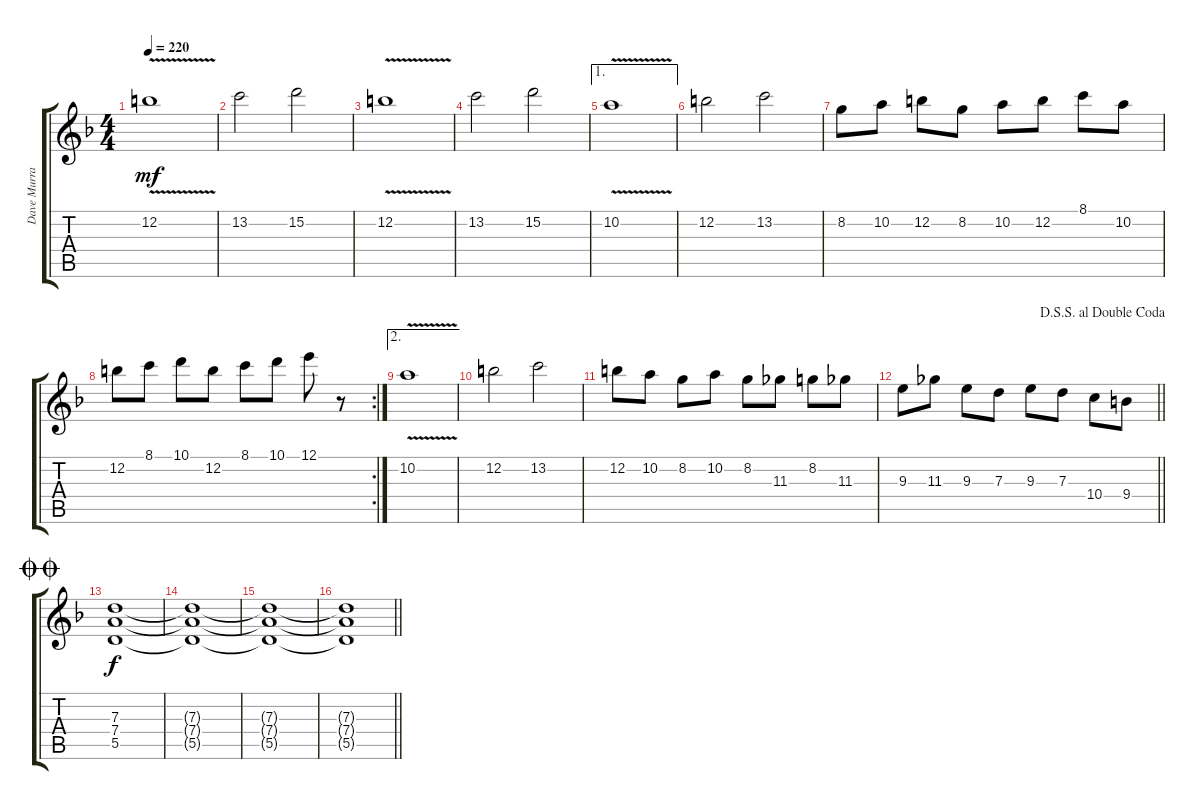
\track ("Dave Murray" "Dave Murra") {instrument distortionguitar}
\staff {score tabs}
\tuning (E4 B3 G3 D3 A2 E2) {hide}
\ts (4 4)
\tempo 220
\clef g2
\ks f
12.2{v}.1{dy mf} |
13.2.2 15.2.2 |
12.2{v}.1 |
13.2.2 15.2.2 |
\ae 1
10.2{v}.1 |
12.2.2 13.2.2 |
8.2.8 10.2.8 12.2.8 8.2.8 10.2.8 12.2.8 8.1.8 10.2.8 |
\rc 2
12.2.8 8.1.8 10.1.8 12.2.8 8.1.8 10.1.8 12.1.8 r.8 |
\ae 2
10.2{v}.1 |
12.2.2 13.2.2 |
12.2.8 10.2.8 8.2.8 10.2.8 8.2.8 11.3.8 8.2.8 11.3.8 |
\jump dalsegnosegnoaldoublecoda
\barLineRight lightlight
9.3.8 11.3.8 9.3.8 7.3.8 9.3.8 7.3.8 10.4.8 9.4.8 |
\jump doublecoda
(7.3 7.4 5.5).1{dy f} |
(7.3{t} 7.4{t} 5.5{t}).1 |
(7.3{t} 7.4{t} 5.5{t}).1 |
\barLineRight lightlight
(7.3{t} 7.4{t} 5.5{t}).1
